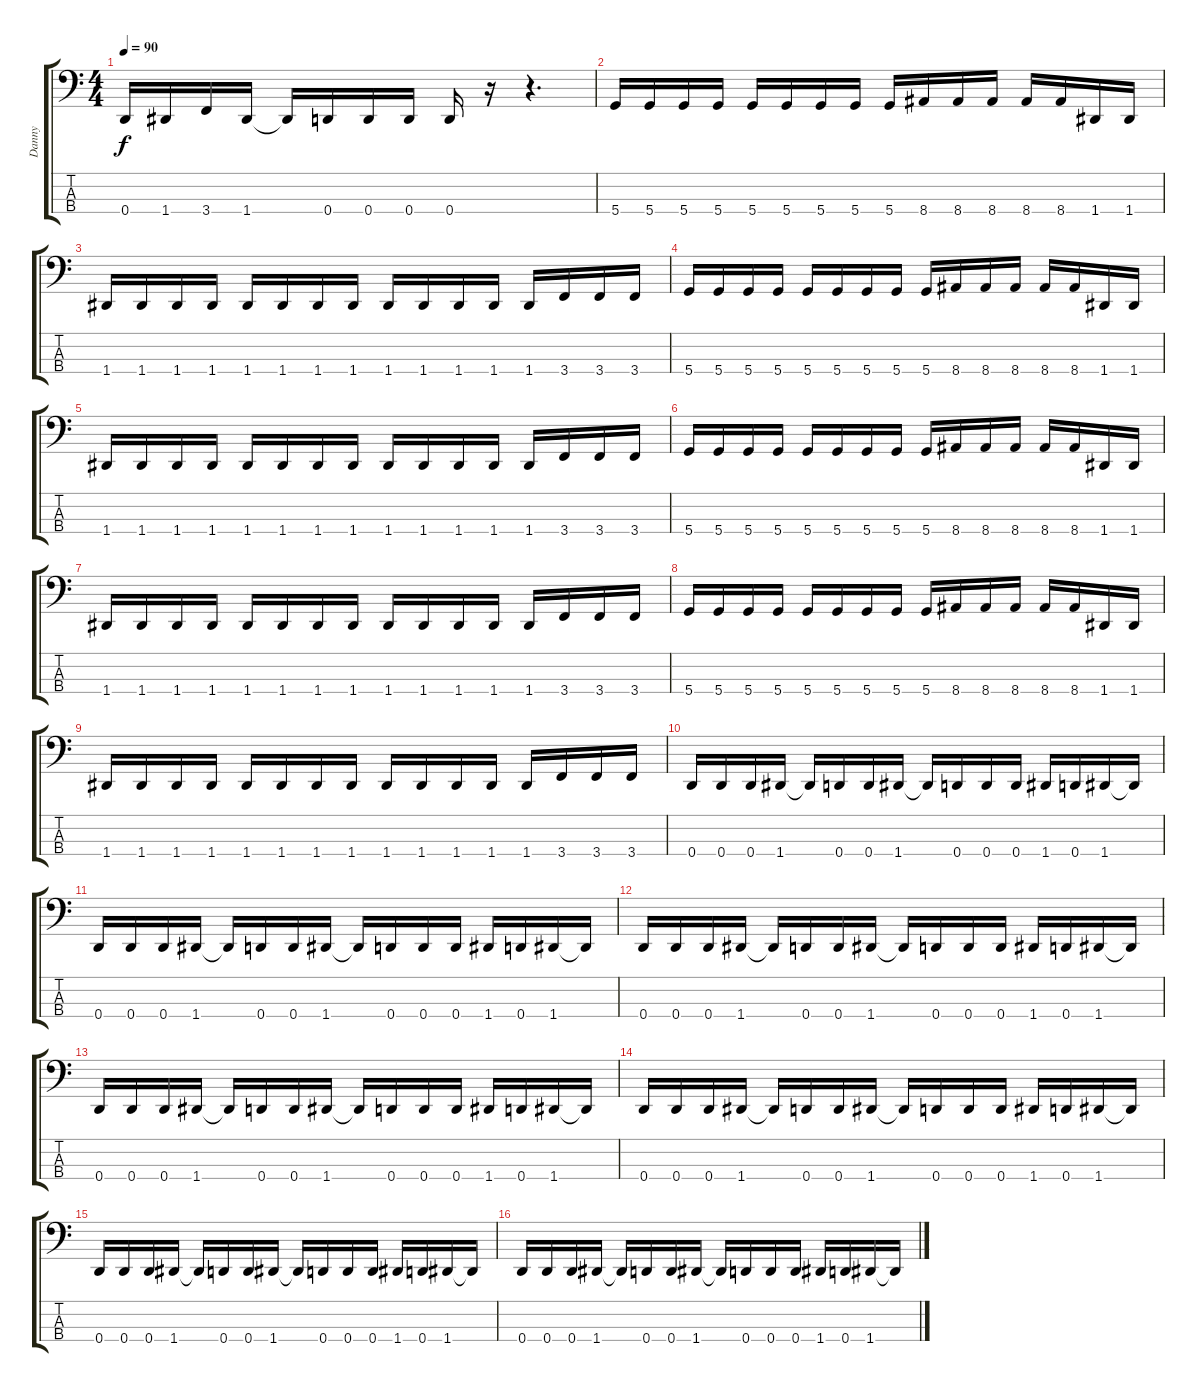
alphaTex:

\track ("Danny" "Danny") {instrument electricbasspick}
\staff {score tabs}
\tuning (G2 D2 A1 D1) {hide}
\ts (4 4)
\tempo 90
\clef f4
\ks c
0.4{t}.16{dy f} 1.4.16 3.4.16 1.4.16 1.4{t}.16 0.4.16 0.4.16 0.4.16 0.4.16 r.16 r.4{d} |
5.4.16 5.4.16 5.4.16 5.4.16 5.4.16 5.4.16 5.4.16 5.4.16 5.4.16 8.4.16 8.4.16 8.4.16 8.4.16 8.4.16 1.4.16 1.4.16 |
1.4.16 1.4.16 1.4.16 1.4.16 1.4.16 1.4.16 1.4.16 1.4.16 1.4.16 1.4.16 1.4.16 1.4.16 1.4.16 3.4.16 3.4.16 3.4.16 |
5.4.16 5.4.16 5.4.16 5.4.16 5.4.16 5.4.16 5.4.16 5.4.16 5.4.16 8.4.16 8.4.16 8.4.16 8.4.16 8.4.16 1.4.16 1.4.16 |
1.4.16 1.4.16 1.4.16 1.4.16 1.4.16 1.4.16 1.4.16 1.4.16 1.4.16 1.4.16 1.4.16 1.4.16 1.4.16 3.4.16 3.4.16 3.4.16 |
5.4.16 5.4.16 5.4.16 5.4.16 5.4.16 5.4.16 5.4.16 5.4.16 5.4.16 8.4.16 8.4.16 8.4.16 8.4.16 8.4.16 1.4.16 1.4.16 |
1.4.16 1.4.16 1.4.16 1.4.16 1.4.16 1.4.16 1.4.16 1.4.16 1.4.16 1.4.16 1.4.16 1.4.16 1.4.16 3.4.16 3.4.16 3.4.16 |
5.4.16 5.4.16 5.4.16 5.4.16 5.4.16 5.4.16 5.4.16 5.4.16 5.4.16 8.4.16 8.4.16 8.4.16 8.4.16 8.4.16 1.4.16 1.4.16 |
1.4.16 1.4.16 1.4.16 1.4.16 1.4.16 1.4.16 1.4.16 1.4.16 1.4.16 1.4.16 1.4.16 1.4.16 1.4.16 3.4.16 3.4.16 3.4.16 |
0.4.16 0.4.16 0.4.16 1.4.16 1.4{t}.16 0.4.16 0.4.16 1.4.16 1.4{t}.16 0.4.16 0.4.16 0.4.16 1.4.16 0.4.16 1.4.16 1.4{t}.16 |
0.4.16 0.4.16 0.4.16 1.4.16 1.4{t}.16 0.4.16 0.4.16 1.4.16 1.4{t}.16 0.4.16 0.4.16 0.4.16 1.4.16 0.4.16 1.4.16 1.4{t}.16 |
0.4.16 0.4.16 0.4.16 1.4.16 1.4{t}.16 0.4.16 0.4.16 1.4.16 1.4{t}.16 0.4.16 0.4.16 0.4.16 1.4.16 0.4.16 1.4.16 1.4{t}.16 |
0.4.16 0.4.16 0.4.16 1.4.16 1.4{t}.16 0.4.16 0.4.16 1.4.16 1.4{t}.16 0.4.16 0.4.16 0.4.16 1.4.16 0.4.16 1.4.16 1.4{t}.16 |
0.4.16 0.4.16 0.4.16 1.4.16 1.4{t}.16 0.4.16 0.4.16 1.4.16 1.4{t}.16 0.4.16 0.4.16 0.4.16 1.4.16 0.4.16 1.4.16 1.4{t}.16 |
0.4.16 0.4.16 0.4.16 1.4.16 1.4{t}.16 0.4.16 0.4.16 1.4.16 1.4{t}.16 0.4.16 0.4.16 0.4.16 1.4.16 0.4.16 1.4.16 1.4{t}.16 |
0.4.16 0.4.16 0.4.16 1.4.16 1.4{t}.16 0.4.16 0.4.16 1.4.16 1.4{t}.16 0.4.16 0.4.16 0.4.16 1.4.16 0.4.16 1.4.16 1.4{t}.16
